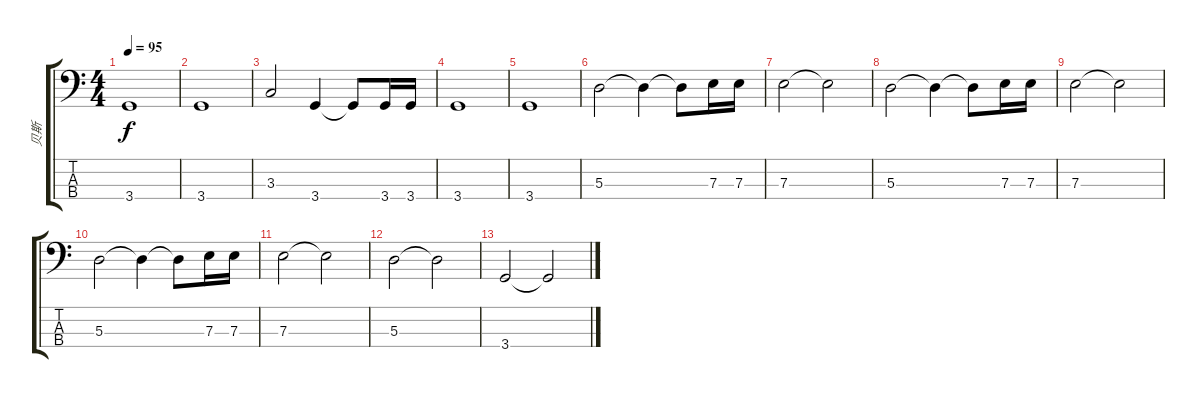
\track ("贝斯" "贝斯") {instrument acousticguitarnylon}
\staff {score tabs}
\tuning (G2 D2 A1 E1) {hide}
\ts (4 4)
\tempo 95
\clef f4
\ks c
3.4.1{dy f} |
3.4.1 |
3.3.2 3.4.4 3.4{t}.8 3.4.16 3.4.16 |
3.4.1 |
3.4.1 |
5.3.2 5.3{t}.4 5.3{t}.8 7.3.16 7.3.16 |
7.3.2 7.3{t}.2 |
5.3.2 5.3{t}.4 5.3{t}.8 7.3.16 7.3.16 |
7.3.2 7.3{t}.2 |
5.3.2 5.3{t}.4 5.3{t}.8 7.3.16 7.3.16 |
7.3.2 7.3{t}.2 |
5.3.2 5.3{t}.2 |
3.4.2 3.4{t}.2
